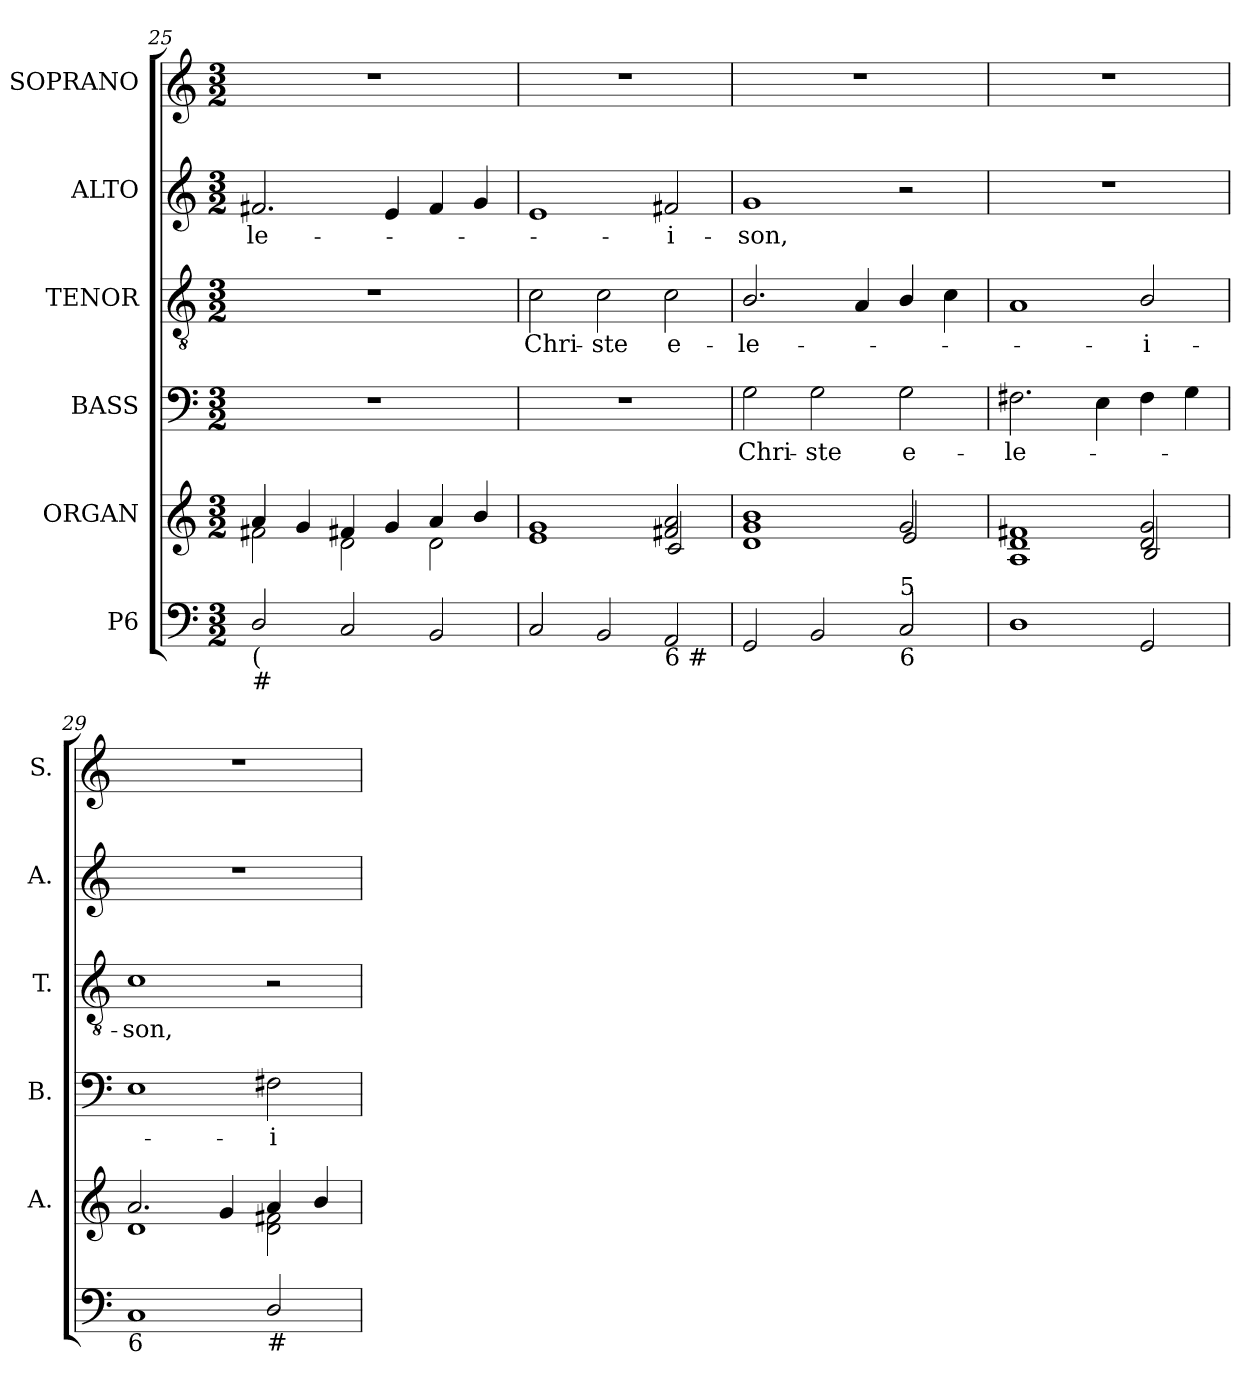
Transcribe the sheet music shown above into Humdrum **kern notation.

**kern	**kern	**kern	**text	**kern	**text	**kern	**text	**kern
*part6	*part5	*part4	*part4	*part3	*part3	*part2	*part2	*part1
*staff6	*staff5	*staff4	*staff4	*staff3	*staff3	*staff2	*staff2	*staff1
*I"P6	*I"ORGAN	*I"BASS	*	*I"TENOR	*	*I"ALTO	*	*I"SOPRANO
*	*I'A.	*I'B.	*	*I'T.	*	*I'A.	*	*I'S.
*clefF4	*clefG2	*clefF4	*	*clefGv2	*	*clefG2	*	*clefG2
*	*	*	*	*ITrd7c12	*	*	*	*
*k[]	*k[]	*k[]	*	*k[]	*	*k[]	*	*k[]
*C:	*C:	*C:	*	*C:	*	*C:	*	*C:
*M3/2	*M3/2	*M3/2	*	*M3/2	*	*M3/2	*	*M3/2
=25	=25	=25	=25	=25	=25	=25	=25	=25
*	*^	*	*	*	*	*	*	*
!	!	!	!LO:N:vis=1	!	!LO:N:vis=1	!	!	!	!
!LO:TX:b:t=(	!	!	!	!	!	!	!	!	!
!LO:TX:b:t=#	!	!	!	!	!	!	!	!	!
!	!	!	!	!	!	!	!	!LO:LY:b:color=#000000	!LO:N:vis=1
2Di/	4ai/	2f#Xi\	1.r	.	1.r	.	2.f#Xi/	-le-	1.r
.	4gi/	.	.	.	.	.	.	.	.
2Ci/	4f#Xi/	2di\	.	.	.	.	.	.	.
.	4gi/	.	.	.	.	.	4ei/	.	.
2BBi/	4ai/	2di\	.	.	.	.	4f#i/	.	.
.	4bi/	.	.	.	.	.	4gi/	.	.
=26	=26	=26	=26	=26	=26	=26	=26	=26	=26
!	!	!	!LO:N:vis=1	!	!	!	!	!	!
!	!	!	!	!	!	!LO:LY:b:color=#000000	!	!	!LO:N:vis=1
2Ci/	1gi	1ei	1.r	.	2Ci\	Chri-	1ei	.	1.r
!	!	!	!	!	!	!LO:LY:b:color=#000000	!	!	!
2BBi/	.	.	.	.	2Ci\	-ste	.	.	.
!	!	!	!	!	!	!LO:LY:b:color=#000000	!	!	!
!LO:TX:b:t=6 #	!	!	!	!	!	!	!	!	!
!	!	!	!	!	!	!	!	!LO:LY:b:color=#000000	!
2AAi/	2f#Xi/ 2ai	2ci/	.	.	2Ci\	e-	2f#Xi/	-i-	.
=27	=27	=27	=27	=27	=27	=27	=27	=27	=27
!	!	!	!	!LO:LY:b:color=#000000	!	!	!	!	!
!	!	!	!	!	!	!LO:LY:b:color=#000000	!	!	!
!	!	!	!	!	!	!	!	!LO:LY:b:color=#000000	!LO:N:vis=1
2GGi/	1gi 1bi	1di	2Gi\	Chri-	2.BBi/	-le-	1gi	-son,	1.r
!	!	!	!	!LO:LY:b:color=#000000	!	!	!	!	!
2BBi/	.	.	2Gi\	-ste	.	.	.	.	.
.	.	.	.	.	4AAi/	.	.	.	.
!LO:TX:b:t=6	!	!	!	!	!	!	!	!	!
!LO:TX:t=5	!	!	!	!	!	!	!	!	!
!	!	!	!	!LO:LY:b:color=#000000	!	!	!	!	!
2Ci/	2gi/	2ei/	2Gi\	e-	4BBi/	.	2r	.	.
.	.	.	.	.	4Ci\	.	.	.	.
=28	=28	=28	=28	=28	=28	=28	=28	=28	=28
!	!	!	!	!LO:LY:b:color=#000000	!	!	!LO:N:vis=1	!	!LO:N:vis=1
1Di	1di 1f#Xi	1Ai	2.F#Xi\	-le-	1AAi	.	1.r	.	1.r
.	.	.	4Ei\	.	.	.	.	.	.
!	!	!	!	!	!	!LO:LY:b:color=#000000	!	!	!
2GGi/	2di/ 2gi	2Bi/	4F#i\	.	2BBi/	-i-	.	.	.
.	.	.	4Gi\	.	.	.	.	.	.
=29	=29	=29	=29	=29	=29	=29	=29	=29	=29
!LO:TX:b:t=6	!	!	!	!	!	!	!	!	!
!	!	!	!	!	!	!LO:LY:b:color=#000000	!LO:N:vis=1	!	!LO:N:vis=1
1Ci	2.ai/	1di	1Ei	.	1Ci	-son,	1.r	.	1.r
.	4gi/	.	.	.	.	.	.	.	.
!LO:TX:b:t=#	!	!	!	!	!	!	!	!	!
!	!	!	!	!LO:LY:b:color=#000000	!	!	!	!	!
2Di/	4ai/	2di\ 2f#Xi	2F#Xi\	-i-	2r	.	.	.	.
.	4bi/	.	.	.	.	.	.	.	.
*	*v	*v	*	*	*	*	*	*	*
=	=	=	=	=	=	=	=	=
*-	*-	*-	*-	*-	*-	*-	*-	*-
